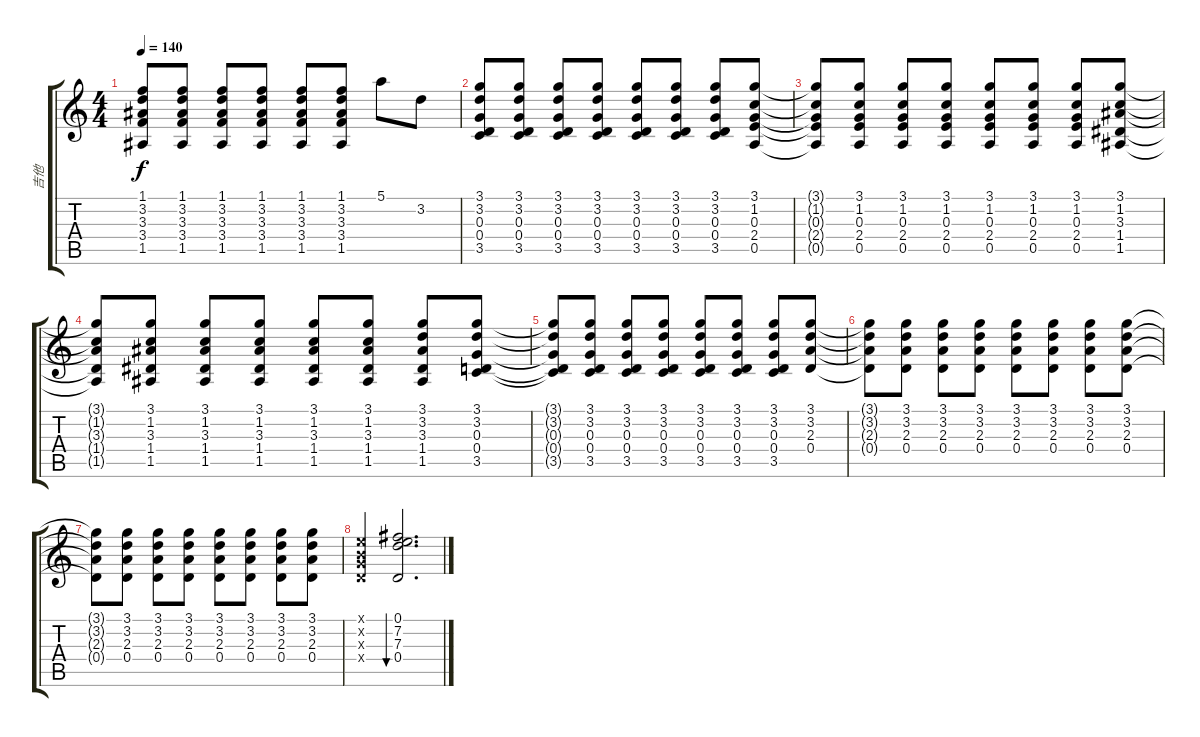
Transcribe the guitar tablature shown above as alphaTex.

\track ("吉他" "吉他") {instrument acousticguitarsteel}
\staff {score tabs}
\tuning (E4 B3 G3 D3 A2 E2) {hide}
\ts (4 4)
\tempo 140
\clef g2
\ks c
(1.1 3.2 3.3 3.4 1.5).8{dy f} (1.1 3.2 3.3 3.4 1.5).8 (1.1 3.2 3.3 3.4 1.5).8 (1.1 3.2 3.3 3.4 1.5).8 (1.1 3.2 3.3 3.4 1.5).8 (1.1 3.2 3.3 3.4 1.5).8 5.1.8 3.2.8 |
(3.1 3.2 0.3 0.4 3.5).8 (3.1 3.2 0.3 0.4 3.5).8 (3.1 3.2 0.3 0.4 3.5).8 (3.1 3.2 0.3 0.4 3.5).8 (3.1 3.2 0.3 0.4 3.5).8 (3.1 3.2 0.3 0.4 3.5).8 (3.1 3.2 0.3 0.4 3.5).8 (3.1 1.2 0.3 2.4 0.5).8 |
(3.1{t} 1.2{t} 0.3{t} 2.4{t} 0.5{t}).8 (3.1 1.2 0.3 2.4 0.5).8 (3.1 1.2 0.3 2.4 0.5).8 (3.1 1.2 0.3 2.4 0.5).8 (3.1 1.2 0.3 2.4 0.5).8 (3.1 1.2 0.3 2.4 0.5).8 (3.1 1.2 0.3 2.4 0.5).8 (3.1 1.2 3.3 1.4 1.5).8 |
(3.1{t} 1.2{t} 3.3{t} 1.4{t} 1.5{t}).8 (3.1 1.2 3.3 1.4 1.5).8 (3.1 1.2 3.3 1.4 1.5).8 (3.1 1.2 3.3 1.4 1.5).8 (3.1 1.2 3.3 1.4 1.5).8 (3.1 1.2 3.3 1.4 1.5).8 (3.1 3.2 3.3 1.4 1.5).8 (3.1 3.2 0.3 0.4 3.5).8 |
(3.1{t} 3.2{t} 0.3{t} 0.4{t} 3.5{t}).8 (3.1 3.2 0.3 0.4 3.5).8 (3.1 3.2 0.3 0.4 3.5).8 (3.1 3.2 0.3 0.4 3.5).8 (3.1 3.2 0.3 0.4 3.5).8 (3.1 3.2 0.3 0.4 3.5).8 (3.1 3.2 0.3 0.4 3.5).8 (3.1 3.2 2.3 0.4).8 |
(3.1{t} 3.2{t} 2.3{t} 0.4{t}).8 (3.1 3.2 2.3 0.4).8 (3.1 3.2 2.3 0.4).8 (3.1 3.2 2.3 0.4).8 (3.1 3.2 2.3 0.4).8 (3.1 3.2 2.3 0.4).8 (3.1 3.2 2.3 0.4).8 (3.1 3.2 2.3 0.4).8 |
(3.1{t} 3.2{t} 2.3{t} 0.4{t}).8 (3.1 3.2 2.3 0.4).8 (3.1 3.2 2.3 0.4).8 (3.1 3.2 2.3 0.4).8 (3.1 3.2 2.3 0.4).8 (3.1 3.2 2.3 0.4).8 (3.1 3.2 2.3 0.4).8 (3.1 3.2 2.3 0.4).8 |
(0.1{x} 0.2{x} 0.3{x} 0.4{x}).4 (0.1 7.2 7.3 0.4).2{d bu 60}
